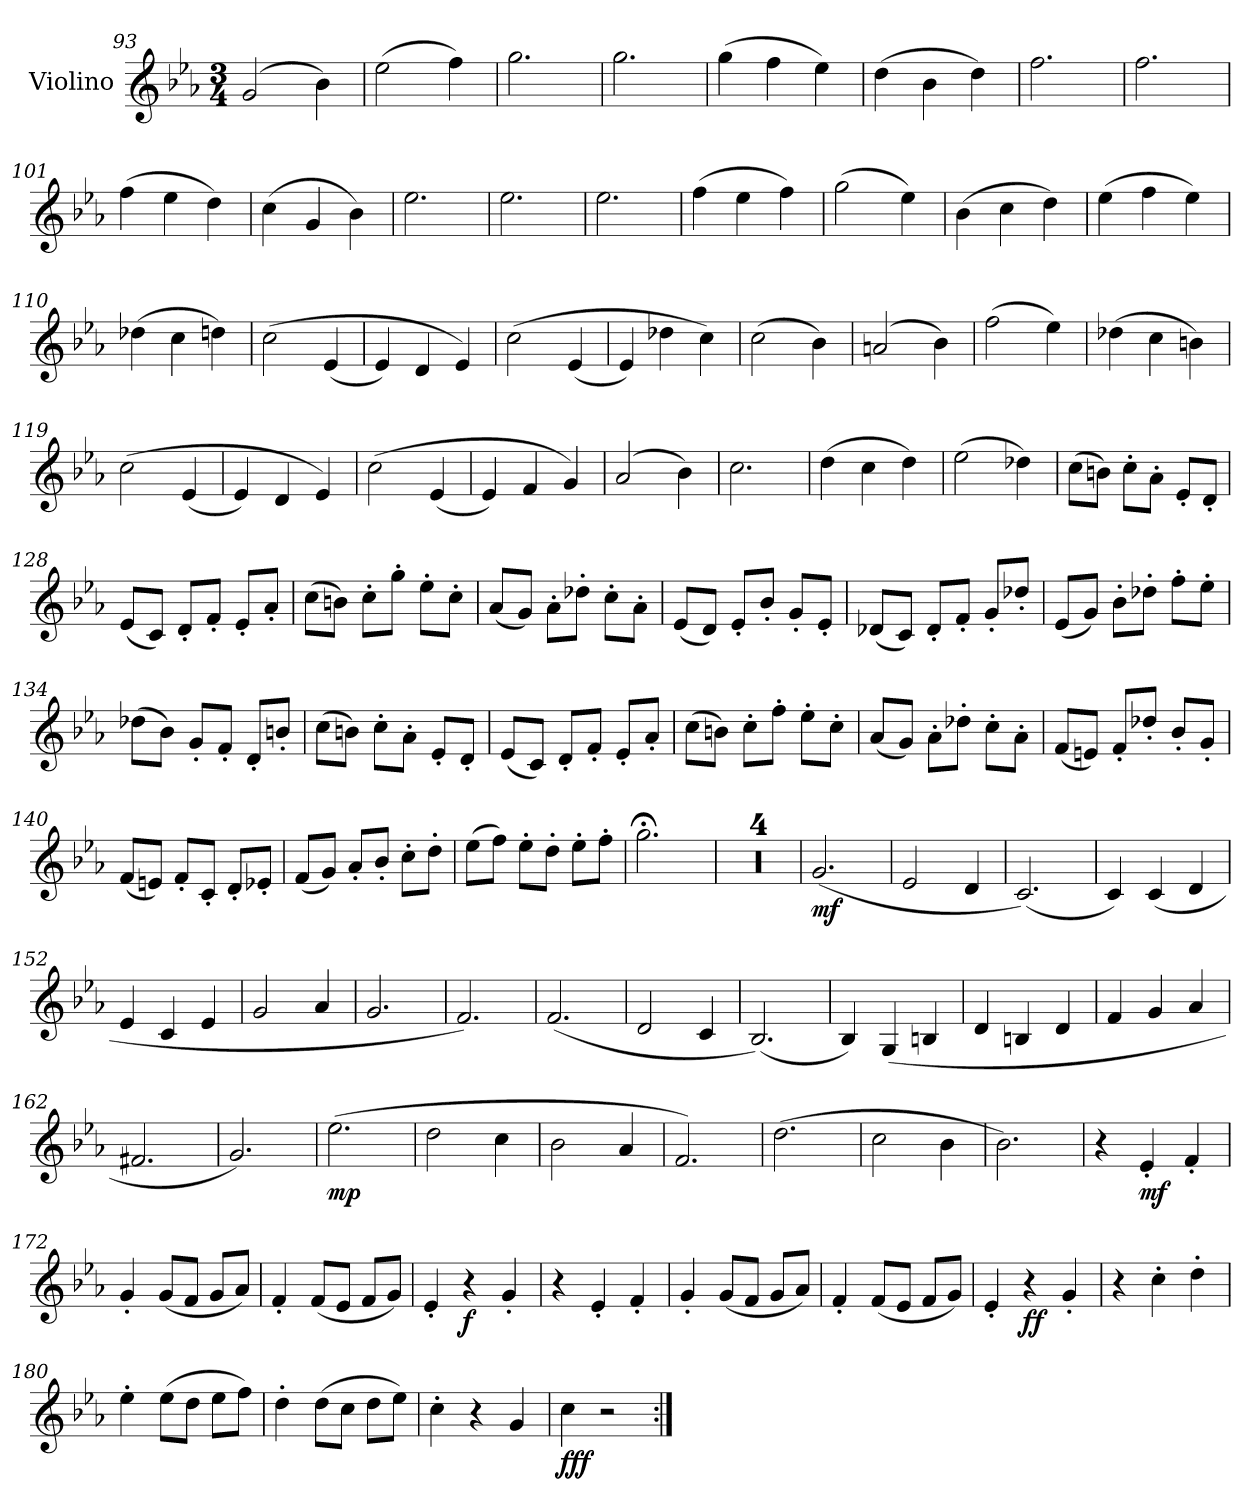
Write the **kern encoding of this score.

**kern	**dynam
*part1	*part1
*staff1	*staff1
*I"Violino	*
*I'Vln.	*
*clefG2	*
*k[b-e-a-]	*
*M3/4	*
=93	=93
(2g/	.
4b-\)	.
!!LO:LB:g=z
=94	=94
(2ee-\	.
4ff\)	.
=95	=95
2.gg\	.
=96	=96
2.gg\	.
=97	=97
(4gg\	.
4ff\	.
4ee-\)	.
=98	=98
(4dd\	.
4b-\	.
4dd\)	.
=99	=99
2.ff\	.
=100	=100
2.ff\	.
=101	=101
(4ff\	.
4ee-\	.
4dd\)	.
=102	=102
(4cc\	.
4g/	.
4b-\)	.
=103	=103
2.ee-\	.
=104	=104
2.ee-\	.
=105	=105
2.ee-\	.
=106	=106
(4ff\	.
4ee-\	.
4ff\)	.
!!LO:LB:g=z
=107	=107
(2gg\	.
4ee-\)	.
=108	=108
(4b-\	.
4cc\	.
4dd\)	.
=109	=109
(4ee-\	.
4ff\	.
4ee-\)	.
=110	=110
(4dd-X\	.
4cc\	.
4ddn\)	.
=111	=111
(2cc\	.
(4e-/	.
=112	=112
4e-/)	.
4d/	.
4e-/)	.
=113	=113
(2cc\	.
(4e-/	.
=114	=114
4e-/)	.
4dd-X\	.
4cc\)	.
=115	=115
(2cc\	.
4b-\)	.
=116	=116
(2an/	.
4b-\)	.
=117	=117
(2ff\	.
4ee-\)	.
!!LO:PB:g=z
=118	=118
(4dd-X\	.
4cc\	.
4bn\)	.
=119	=119
(2cc\	.
(4e-/	.
=120	=120
4e-/)	.
4d/	.
4e-/)	.
=121	=121
(2cc\	.
(4e-/	.
=122	=122
4e-/)	.
4f/	.
4g/)	.
=123	=123
(2a-/	.
4b-\)	.
=124	=124
2.cc\	.
=125	=125
(4dd\	.
4cc\	.
4dd\)	.
=126	=126
(2ee-\	.
4dd-X\)	.
=127	=127
(8cc\L	.
8bn\J)	.
8cc'\L	.
8a-'\J	.
8e-'/L	.
8d'/J	.
!!LO:LB:g=z
=128	=128
(8e-/L	.
8c/J)	.
8d'/L	.
8f'/J	.
8e-'/L	.
8a-'/J	.
=129	=129
(8cc\L	.
8bn\J)	.
8cc'\L	.
8gg'\J	.
8ee-'\L	.
8cc'\J	.
=130	=130
(8a-/L	.
8g/J)	.
8a-'\L	.
8dd-X'\J	.
8cc'\L	.
8a-'\J	.
=131	=131
(8e-/L	.
8d/J)	.
8e-'/L	.
8b-'/J	.
8g'/L	.
8e-'/J	.
=132	=132
(8d-X/L	.
8c/J)	.
8d-'/L	.
8f'/J	.
8g'/L	.
8dd-X'/J	.
=133	=133
(8e-/L	.
8g/J)	.
8b-'\L	.
8dd-X'\J	.
8ff'\L	.
8ee-'\J	.
!!LO:LB:g=z
=134	=134
(8dd-X\L	.
8b-\J)	.
8g'/L	.
8f'/J	.
8d'/L	.
8bn'/J	.
=135	=135
(8cc\L	.
8bn\J)	.
8cc'\L	.
8a-'\J	.
8e-'/L	.
8d'/J	.
=136	=136
(8e-/L	.
8c/J)	.
8d'/L	.
8f'/J	.
8e-'/L	.
8a-'/J	.
=137	=137
(8cc\L	.
8bn\J)	.
8cc'\L	.
8ff'\J	.
8ee-'\L	.
8cc'\J	.
=138	=138
(8a-/L	.
8g/J)	.
8a-'\L	.
8dd-X'\J	.
8cc'\L	.
8a-'\J	.
=139	=139
(8f/L	.
8en/J)	.
8f'/L	.
8dd-X'/J	.
8b-'/L	.
8g'/J	.
!!LO:LB:g=z
=140	=140
(8f/L	.
8en/J)	.
8f'/L	.
8c'/J	.
8d'/L	.
8e-X'/J	.
=141	=141
(8f/L	.
8g/J)	.
8a-'/L	.
8b-'/J	.
8cc'\L	.
8dd'\J	.
=142	=142
(8ee-\L	.
8ff\J)	.
8ee-'\L	.
8dd'\J	.
8ee-'\L	.
8ff'\J	.
=143	=143
2.gg;<\	.
=144	=144
2.r	.
=145	=145
2.r	.
=146	=146
2.r	.
=147	=147
2.r	.
=148	=148
!	!LO:DY:b
(2.g/	mf
=149	=149
2e-/	.
4d/	.
=150	=150
(2.c/)	.
!!LO:LB:g=z
=151	=151
4c/)	.
(4c/	.
4d/	.
=152	=152
4e-/	.
4c/	.
4e-/	.
=153	=153
2g/	.
4a-/	.
=154	=154
2.g/	.
=155	=155
2.f/)	.
=156	=156
(2.f/	.
=157	=157
2d/	.
4c/	.
=158	=158
(2.B-/)	.
=159	=159
4B-/)	.
(4G/	.
4Bn/	.
=160	=160
4d/	.
4Bn/	.
4d/	.
=161	=161
4f/	.
4g/	.
4a-/	.
=162	=162
2.f#X/	.
!!LO:LB:g=z
=163	=163
2.g/)	.
=164	=164
!	!LO:DY:b
(2.ee-\	mp
=165	=165
2dd\	.
4cc\	.
=166	=166
2b-\	.
4a-/	.
=167	=167
2.f/)	.
=168	=168
(2.dd\	.
=169	=169
2cc\	.
4b-\	.
=170	=170
2.b-\)	.
=171	=171
4r	.
!	!LO:DY:b
4e-'/	mf
4f'/	.
=172	=172
4g'/	.
(8g/L	.
8f/J	.
8g/L	.
8a-/J)	.
=173	=173
4f'/	.
(8f/L	.
8e-/J	.
8f/L	.
8g/J)	.
=174	=174
4e-'/	.
!	!LO:DY:b
4r	f
4g'/	.
!!LO:LB:g=z
=175	=175
4r	.
4e-'/	.
4f'/	.
=176	=176
4g'/	.
(8g/L	.
8f/J	.
8g/L	.
8a-/J)	.
=177	=177
4f'/	.
(8f/L	.
8e-/J	.
8f/L	.
8g/J)	.
=178	=178
4e-'/	.
!	!LO:DY:b
4r	ff
4g'/	.
=179	=179
4r	.
4cc'\	.
4dd'\	.
=180	=180
4ee-'\	.
(8ee-\L	.
8dd\J	.
8ee-\L	.
8ff\J)	.
=181	=181
4dd'\	.
(8dd\L	.
8cc\J	.
8dd\L	.
8ee-\J)	.
=182	=182
4cc'\	.
4r	.
4g/	.
=183	=183
!	!LO:DY:b
4cc\	fff
2r	.
=:|!	=:|!
*-	*-
